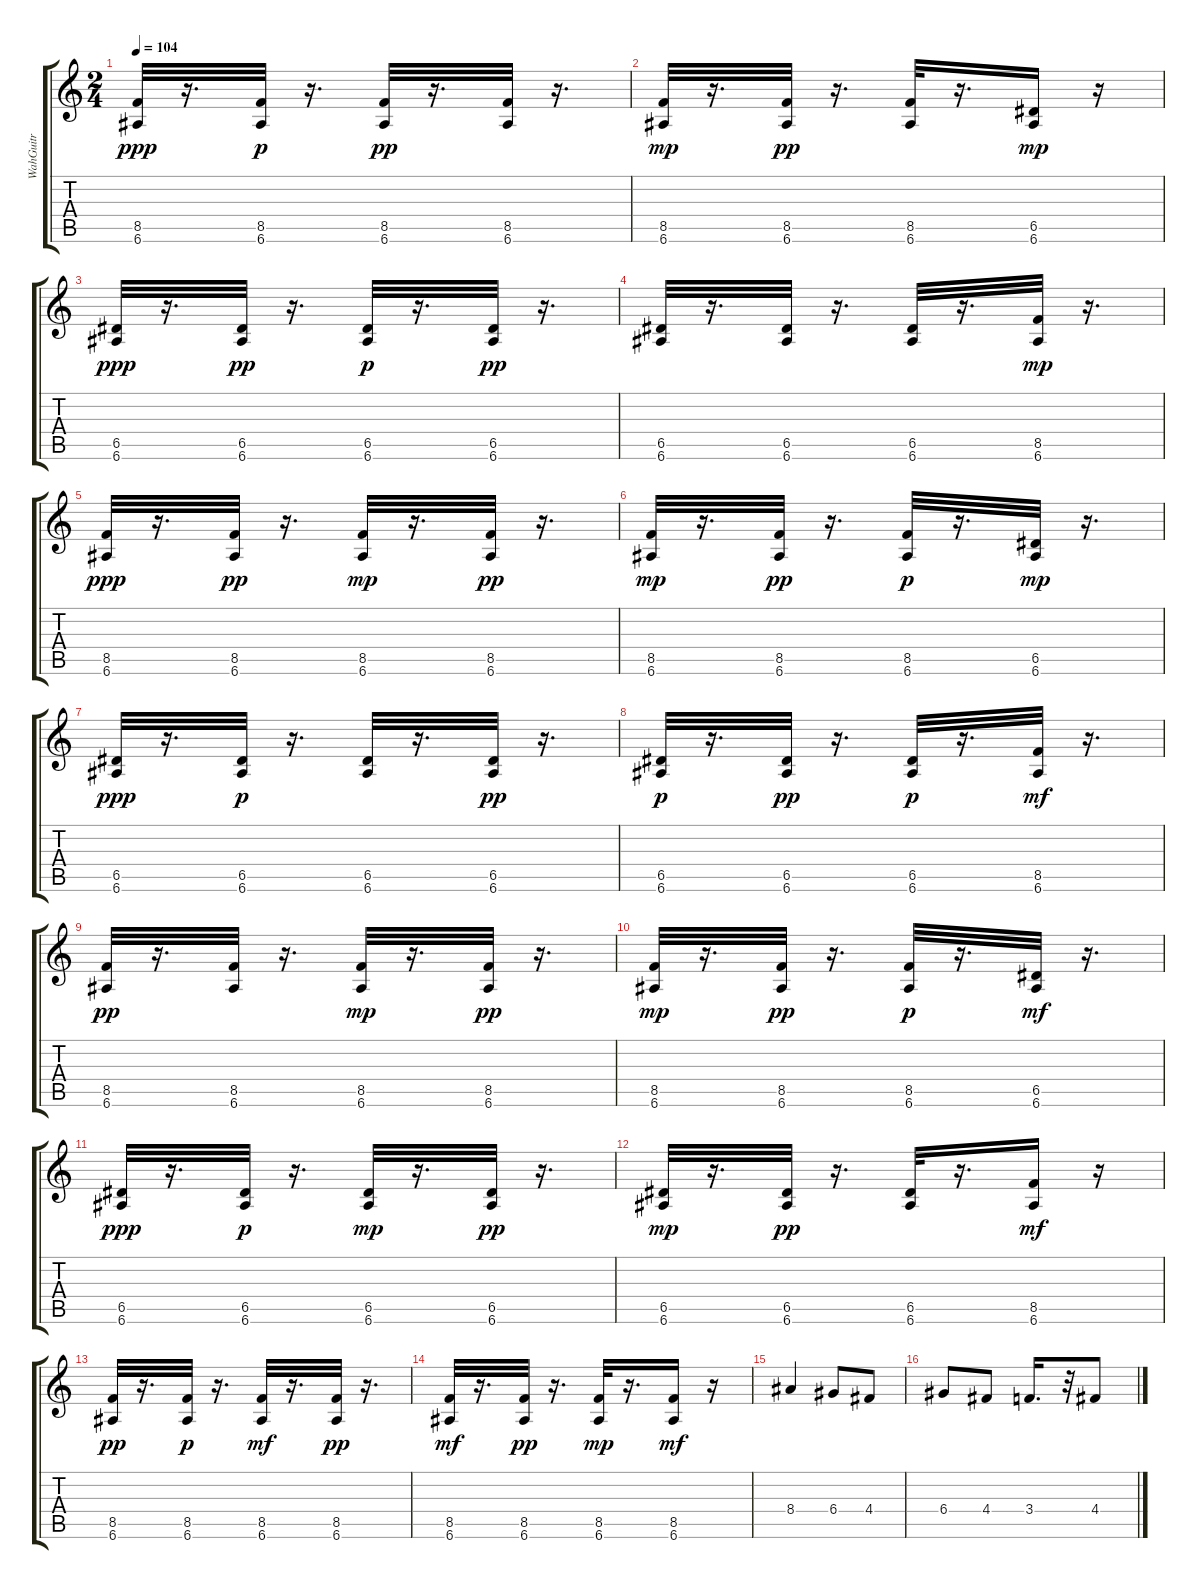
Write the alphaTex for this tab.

\track ("WahGuitr" "WahGuitr") {instrument distortionguitar}
\staff {score tabs}
\tuning (E4 B3 G3 D3 A2 E2) {hide}
\ts (2 4)
\tempo 104
\clef g2
\ks c
(8.5 6.6).32{dy ppp} r.16{d} (8.5 6.6).32{dy p} r.16{d} (8.5 6.6).32{dy pp} r.16{d} (8.5 6.6).32 r.16{d} |
(8.5 6.6).32{dy mp} r.16{d} (8.5 6.6).32{dy pp} r.16{d} (8.5 6.6).32 r.16{d} (6.5 6.6).16{dy mp} r.16 |
(6.5 6.6).32{dy ppp} r.16{d} (6.5 6.6).32{dy pp} r.16{d} (6.5 6.6).32{dy p} r.16{d} (6.5 6.6).32{dy pp} r.16{d} |
(6.5 6.6).32 r.16{d} (6.5 6.6).32 r.16{d} (6.5 6.6).32 r.16{d} (8.5 6.6).32{dy mp} r.16{d} |
(8.5 6.6).32{dy ppp} r.16{d} (8.5 6.6).32{dy pp} r.16{d} (8.5 6.6).32{dy mp} r.16{d} (8.5 6.6).32{dy pp} r.16{d} |
(8.5 6.6).32{dy mp} r.16{d} (8.5 6.6).32{dy pp} r.16{d} (8.5 6.6).32{dy p} r.16{d} (6.5 6.6).32{dy mp} r.16{d} |
(6.5 6.6).32{dy ppp} r.16{d} (6.5 6.6).32{dy p} r.16{d} (6.5 6.6).32 r.16{d} (6.5 6.6).32{dy pp} r.16{d} |
(6.5 6.6).32{dy p} r.16{d} (6.5 6.6).32{dy pp} r.16{d} (6.5 6.6).32{dy p} r.16{d} (8.5 6.6).32{dy mf} r.16{d} |
(8.5 6.6).32{dy pp} r.16{d} (8.5 6.6).32 r.16{d} (8.5 6.6).32{dy mp} r.16{d} (8.5 6.6).32{dy pp} r.16{d} |
(8.5 6.6).32{dy mp} r.16{d} (8.5 6.6).32{dy pp} r.16{d} (8.5 6.6).32{dy p} r.16{d} (6.5 6.6).32{dy mf} r.16{d} |
(6.5 6.6).32{dy ppp} r.16{d} (6.5 6.6).32{dy p} r.16{d} (6.5 6.6).32{dy mp} r.16{d} (6.5 6.6).32{dy pp} r.16{d} |
(6.5 6.6).32{dy mp} r.16{d} (6.5 6.6).32{dy pp} r.16{d} (6.5 6.6).32 r.16{d} (8.5 6.6).16{dy mf} r.16 |
(8.5 6.6).32{dy pp} r.16{d} (8.5 6.6).32{dy p} r.16{d} (8.5 6.6).32{dy mf} r.16{d} (8.5 6.6).32{dy pp} r.16{d} |
(8.5 6.6).32{dy mf} r.16{d} (8.5 6.6).32{dy pp} r.16{d} (8.5 6.6).32{dy mp} r.16{d} (8.5 6.6).16{dy mf} r.16 |
8.4.4 6.4.8 4.4.8 |
6.4.8 4.4.8 3.4.16{d} r.32 4.4.8
